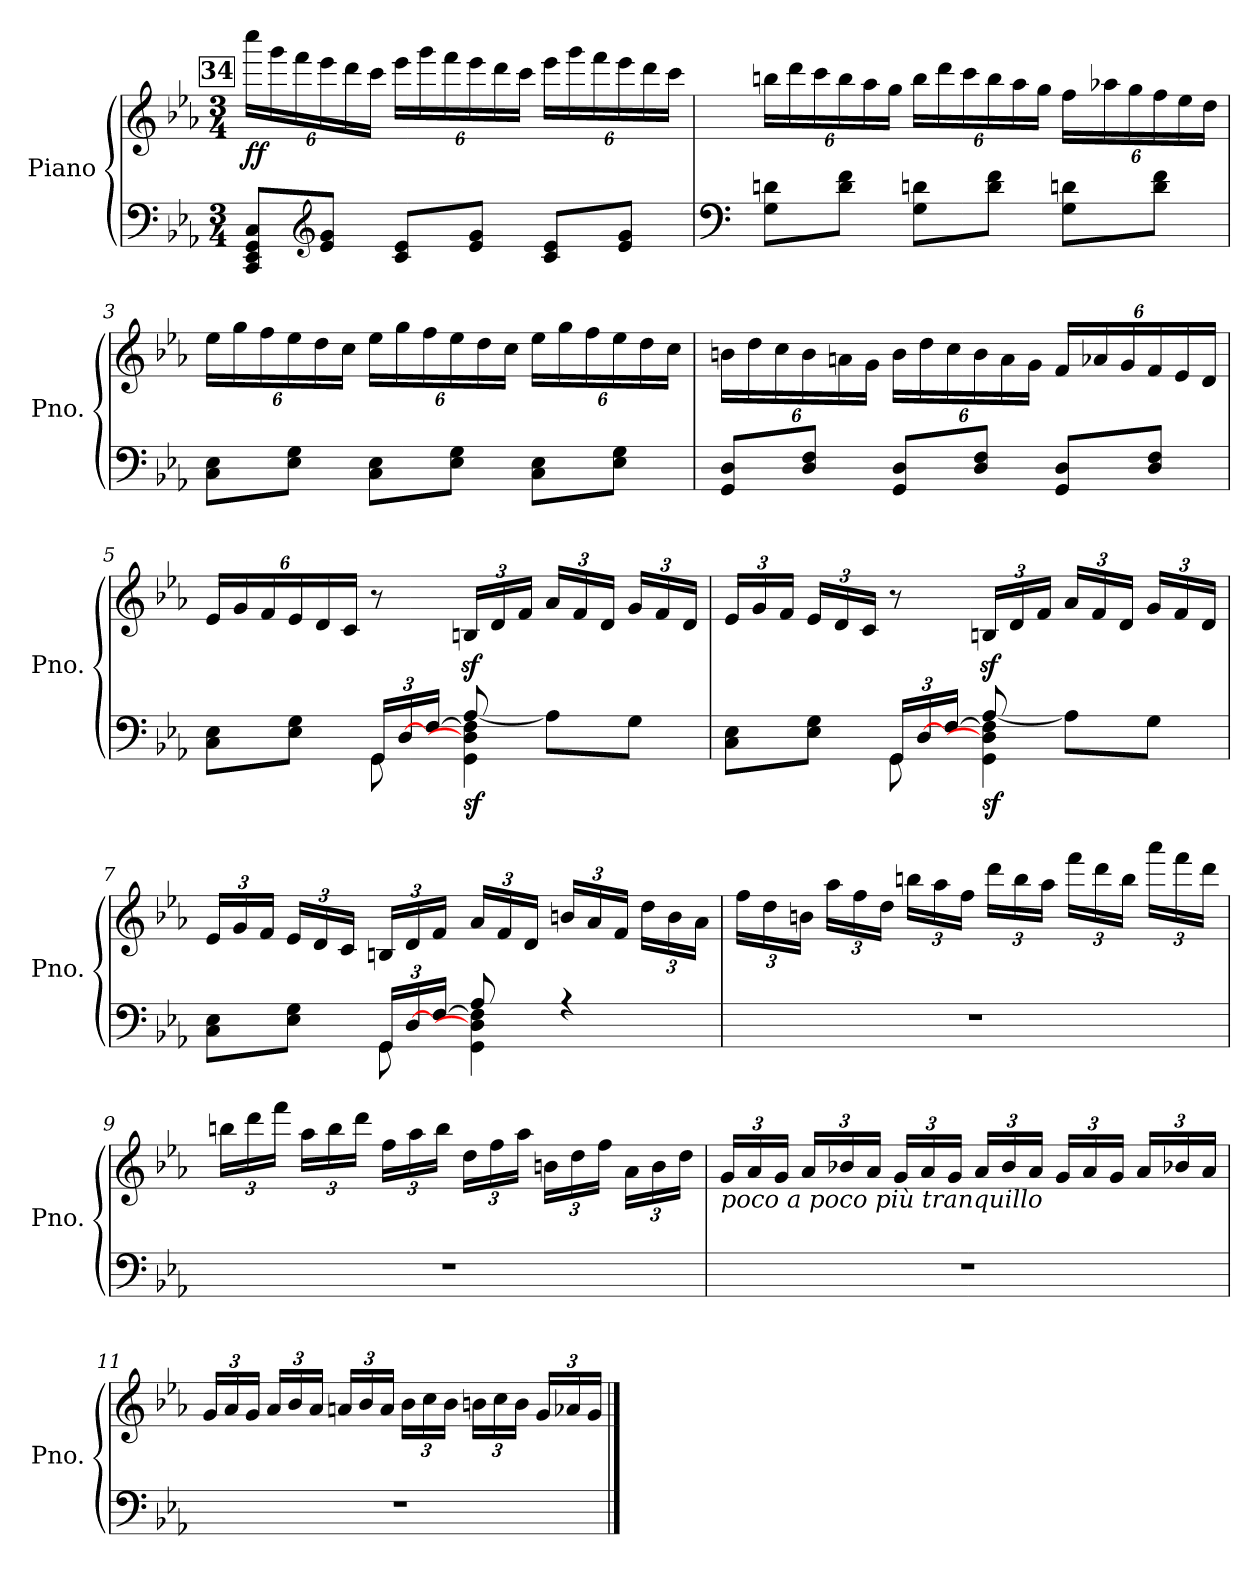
**kern	**kern	**dynam
*part1	*part1	*part1
*staff2	*staff1	*staff1/2
*I"Piano	*	*
*I'Pno.	*	*
*clefF4	*clefG2	*
*k[b-e-a-]	*k[b-e-a-]	*
*M3/4	*M3/4	*
*	*Xbrackettup	*
!!LO:REH:place=s1:a:B:fs=14:t=34
=1	=1	=1
!	!	!LO:DY:b
8CC/ 8EE-/ 8GG/ 8C/L	24cccc\LL	ff
.	24ggg\	.
.	24fff\	.
*clefG2	*	*
8e-/ 8g/J	24eee-\	.
.	24ddd\	.
.	24ccc\JJ	.
8c/ 8e-/L	24eee-\LL	.
.	24ggg\	.
.	24fff\	.
8e-/ 8g/J	24eee-\	.
.	24ddd\	.
.	24ccc\JJ	.
8c/ 8e-/L	24eee-\LL	.
.	24ggg\	.
.	24fff\	.
8e-/ 8g/J	24eee-\	.
.	24ddd\	.
.	24ccc\JJ	.
!!LO:LB:g=z
=2	=2	=2
*clefF4	*	*
8G\<< 8dn\<<L	24bbn\LL	.
.	24ddd\	.
.	24ccc\	.
8d\<< 8f\<<J	24bb\	.
.	24aa-\	.
.	24gg\JJ	.
8G\<< 8dn\<<L	24bb\LL	.
.	24ddd\	.
.	24ccc\	.
8d\<< 8f\<<J	24bb\	.
.	24aa-\	.
.	24gg\JJ	.
8G\ 8dn\L	24ff\LL	.
.	24aa-X\	.
.	24gg\	.
8d\ 8f\J	24ff\	.
.	24ee-\	.
.	24dd\JJ	.
=3	=3	=3
8C\ 8E-\L	24ee-\LL	.
.	24gg\	.
.	24ff\	.
8E-\ 8G\J	24ee-\	.
.	24dd\	.
.	24cc\JJ	.
8C\ 8E-\L	24ee-\LL	.
.	24gg\	.
.	24ff\	.
8E-\ 8G\J	24ee-\	.
.	24dd\	.
.	24cc\JJ	.
8C\ 8E-\L	24ee-\LL	.
.	24gg\	.
.	24ff\	.
8E-\ 8G\J	24ee-\	.
.	24dd\	.
.	24cc\JJ	.
!!LO:LB:g=z
=4	=4	=4
8GG/ 8D/L	24bn\LL	.
.	24dd\	.
.	24cc\	.
8D/ 8F/J	24b\	.
.	24an\	.
.	24g\JJ	.
8GG/ 8D/L	24b\LL	.
.	24dd\	.
.	24cc\	.
8D/ 8F/J	24b\	.
.	24a\	.
.	24g\JJ	.
8GG/ 8D/L	24f/LL	.
.	24a-X/	.
.	24g/	.
8D/ 8F/J	24f/	.
.	24e-/	.
.	24d/JJ	.
=5	=5	=5
*^	*	*
8C\<< 8E-\<<L	4ryy	24e-/LL	.
.	.	24g/	.
.	.	24f/	.
8E-\<< 8G\<<J	.	24e-/	.
.	.	24d/	.
.	.	24c/JJ	.
*Xbrackettup	*	*	*
24GG/LL	8GG\	8r	.
[24D/	.	.	.
[24F/JJ	.	.	.
!	!	!	!LO:DY:b=2
4GG\ 4D\] 4F\]	[8A-/	24Bnz</LL	sf
.	.	24d/	.
.	.	24f/JJ	.
.	8A-\L]	24a-/LL	.
.	.	24f/	.
.	.	24d/JJ	.
8rGGyy	8G<\J	24g/LL	.
.	.	24f/	.
.	.	24d/JJ	.
!!LO:LB:g=z
=6	=6	=6	=6
8C\ 8E-\L	4ryy	24e-/LL	.
.	.	24g/	.
.	.	24f/JJ	.
8E-\ 8G\J	.	24e-/LL	.
.	.	24d/	.
.	.	24c/JJ	.
24GG/LL	8GG\	8r	.
[24D/	.	.	.
[24F/JJ	.	.	.
!	!	!	!LO:DY:b=2
4GG\ 4D\] 4F\]	[8A-/	24Bnz</LL	sf
.	.	24d/	.
.	.	24f/JJ	.
.	8A-\L]	24a-/LL	.
.	.	24f/	.
.	.	24d/JJ	.
8rGGyy	8G\J	24g/LL	.
.	.	24f/	.
.	.	24d/JJ	.
=7	=7	=7	=7
8C\ 8E-\L	4ryy	24e-/LL	.
.	.	24g/	.
.	.	24f/JJ	.
8E-\ 8G\J	.	24e-/LL	.
.	.	24d/	.
.	.	24c/JJ	.
24GG/LL	8GG\	24Bn/LL	.
[24D/	.	24d/	.
[24F/JJ	.	24f/JJ	.
4GG\ 4D\] 4F\]	8A-/	24a-/LL	.
.	.	24f/	.
.	.	24d/JJ	.
.	4rA	24bn/LL	.
.	.	24a-/	.
.	.	24f/JJ	.
8rGGyy	.	24dd\LL	.
.	.	24b\	.
.	.	24a-\JJ	.
*v	*v	*	*
!!LO:LB:g=z
=8	=8	=8
2.r	24ff\LL	.
.	24dd\	.
.	24bn\JJ	.
.	24aa-\LL	.
.	24ff\	.
.	24dd\JJ	.
.	24bbn\LL	.
.	24aa-\	.
.	24ff\JJ	.
.	24ddd\LL	.
.	24bb\	.
.	24aa-\JJ	.
.	24fff\LL	.
.	24ddd\	.
.	24bb\JJ	.
.	24aaa-\LL	.
.	24fff\	.
.	24ddd\JJ	.
=9	=9	=9
2.r	24bbn\LL	.
.	24ddd\	.
.	24fff\JJ	.
.	24aa-\LL	.
.	24bb\	.
.	24ddd\JJ	.
.	24ff\LL	.
.	24aa-\	.
.	24bb\JJ	.
.	24dd\LL	.
.	24ff\	.
.	24aa-\JJ	.
.	24bn\LL	.
.	24dd\	.
.	24ff\JJ	.
.	24a-\LL	.
.	24b\	.
.	24dd\JJ	.
!!LO:PB:g=z
=10	=10	=10
!	!LO:TX:b:i:t=poco a poco più tranquillo	!
2.r	24g/LL	.
.	24a-/	.
.	24g/JJ	.
.	24a-/LL	.
.	24b-X/	.
.	24a-/JJ	.
.	24g/LL	.
.	24a-/	.
.	24g/JJ	.
.	24a-/LL	.
.	24b-/	.
.	24a-/JJ	.
.	24g/LL	.
.	24a-/	.
.	24g/JJ	.
.	24a-/LL	.
.	24b-X/	.
.	24a-/JJ	.
=11	=11	=11
2.r	24g/LL	.
.	24a-/	.
.	24g/JJ	.
.	24a-/LL	.
.	24b-/	.
.	24a-/JJ	.
.	24an/LL	.
.	24b-/	.
.	24a/JJ	.
.	24b-\LL	.
.	24cc\	.
.	24b-\JJ	.
.	24bn\LL	.
.	24cc\	.
.	24b\JJ	.
.	24g/LL	.
.	24a-X/	.
.	24g/JJ	.
==	==	==
*-	*-	*-
